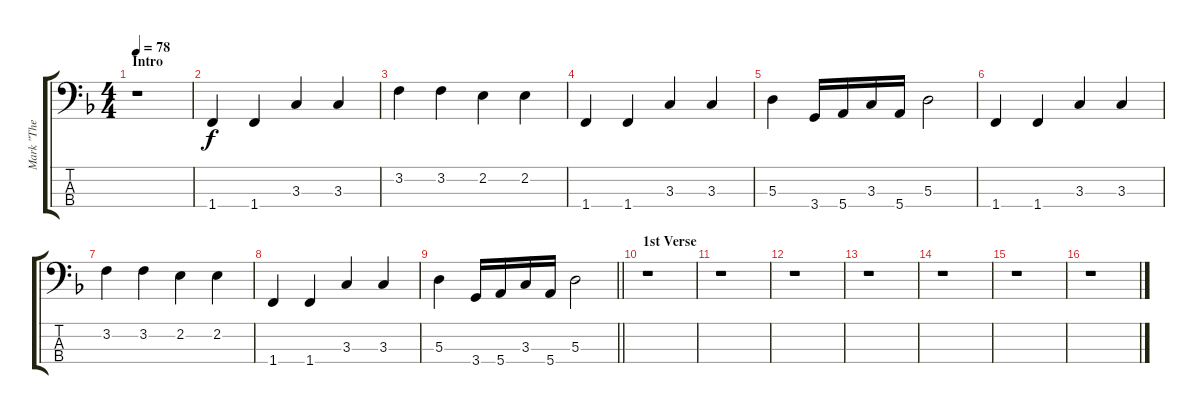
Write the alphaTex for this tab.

\track ("Mark \"The Animal\" Mendoza" "Mark \"The ") {instrument electricbassfinger}
\staff {score tabs}
\tuning (G2 D2 A1 E1) {hide}
\ts (4 4)
\section ("" "Intro")
\tempo 78
\clef f4
\ks dminor
r.1{dy f instrument electricbassfinger} |
1.4.4 1.4.4 3.3.4 3.3.4 |
3.2.4 3.2.4 2.2.4 2.2.4 |
1.4.4 1.4.4 3.3.4 3.3.4 |
5.3.4 3.4.16 5.4.16 3.3.16 5.4.16 5.3.2 |
1.4.4 1.4.4 3.3.4 3.3.4 |
3.2.4 3.2.4 2.2.4 2.2.4 |
1.4.4 1.4.4 3.3.4 3.3.4 |
\barLineRight lightlight
5.3.4 3.4.16 5.4.16 3.3.16 5.4.16 5.3.2 |
\section ("" "1st Verse")
r.1 |
r.1 |
r.1 |
r.1 |
r.1 |
r.1 |
r.1
